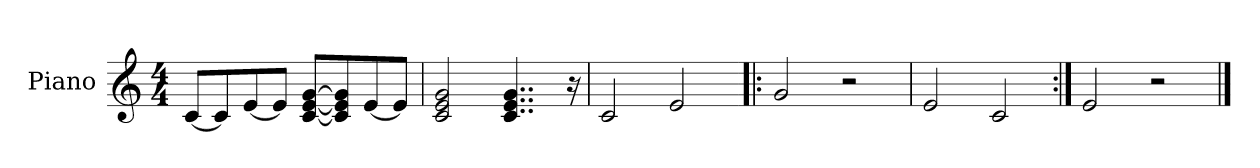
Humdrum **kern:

**kern
*part1
*staff1
*I"Piano
*I'Pno.
*clefG2
*k[]
*M4/4
=1
[8c/L
8c/]
[8e/
8e/J]
[8c/ [8e/ [8g/L
8c/] 8e/] 8g/]
[8e/
8e/J]
=2
2c/ 2e/ 2g/
4..c/ 4..e/ 4..g/
16r
=3
2c/
2e/
=4!|:
2g/
2r
=5
2e/
2c/
=6:|!
2e/
2r
==
*-
